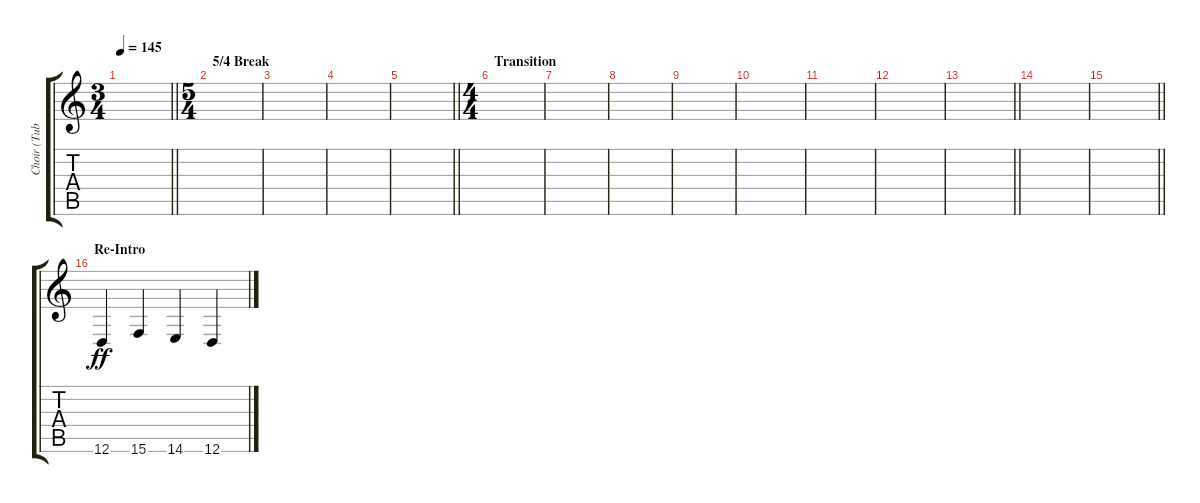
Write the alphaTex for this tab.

\track ("Choir (Tuba)" "Choir (Tub") {instrument pad4choir}
\staff {score tabs}
\tuning (E4 B3 G3 D3 A2 D2) {hide}
\ts (3 4)
\tempo 145
\clef g2
\barLineRight lightlight
\ks c
|
\ts (5 4)
\section ("" "5/4 Break")
|
|
|
\barLineRight lightlight
|
\ts (4 4)
\section ("" "Transition")
|
|
|
|
|
|
|
\barLineRight lightlight
|
|
\barLineRight lightlight
|
\section ("" "Re-Intro")
12.6.4{dy ff} 15.6.4 14.6.4 12.6.4
